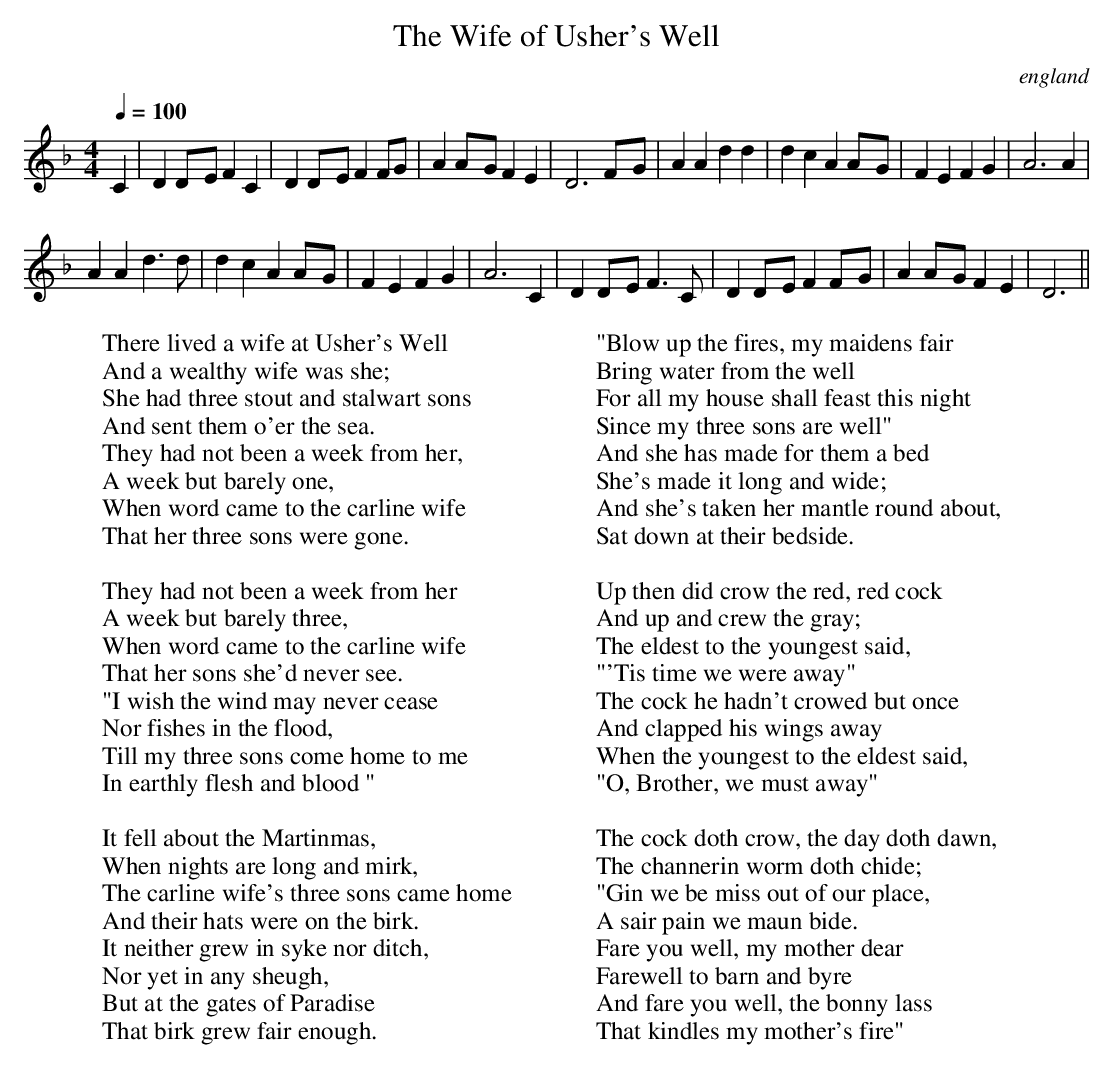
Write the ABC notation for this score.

X:1
T:Wife of Usher's Well, The
O:england
M:4/4
L:1/8
Q:1/4=100
W:There lived a wife at Usher's Well
W:And a wealthy wife was she;
W:She had three stout and stalwart sons
W:And sent them o'er the sea.
W:They had not been a week from her,
W:A week but barely one,
W:When word came to the carline wife
W:That her three sons were gone.
W:
W:They had not been a week from her
W:A week but barely three,
W:When word came to the carline wife
W:That her sons she'd never see.
W:"I wish the wind may never cease
W:Nor fishes in the flood,
W:Till my three sons come home to me
W:In earthly flesh and blood "
W:
W:It fell about the Martinmas,
W:When nights are long and mirk,
W:The carline wife's three sons came home
W:And their hats were on the birk.
W:It neither grew in syke nor ditch,
W:Nor yet in any sheugh,
W:But at the gates of Paradise
W:That birk grew fair enough.
W:
W:"Blow up the fires, my maidens fair
W:Bring water from the well
W:For all my house shall feast this night
W:Since my three sons are well"
W:And she has made for them a bed
W:She's made it long and wide;
W:And she's taken her mantle round about,
W:Sat down at their bedside.
W:
W:Up then did crow the red, red cock
W:And up and crew the gray;
W:The eldest to the youngest said,
W:"'Tis time we were away"
W:The cock he hadn't crowed but once
W:And clapped his wings away
W:When the youngest to the eldest said,
W:"O, Brother, we must away"
W:
W:The cock doth crow, the day doth dawn,
W:The channerin worm doth chide;
W:"Gin we be miss out of our place,
W:A sair pain we maun bide.
W:Fare you well, my mother dear
W:Farewell to barn and byre
W:And fare you well, the bonny lass
W:That kindles my mother's fire"
K:F
C2|D2D-E F2C2|D2D-E F2FG|A2A-G F2E2|D6F-G|\
A2A2 d2d2|d2c2 A2A-G|F2E2 F2G2|A6A2|
A2A2 d3d|d2c2 A2A-G|F2E2 F2G2|A6C2|\
D2D-E F3C|D2D-E F2F-G|A2A-G F2E2|D6||
